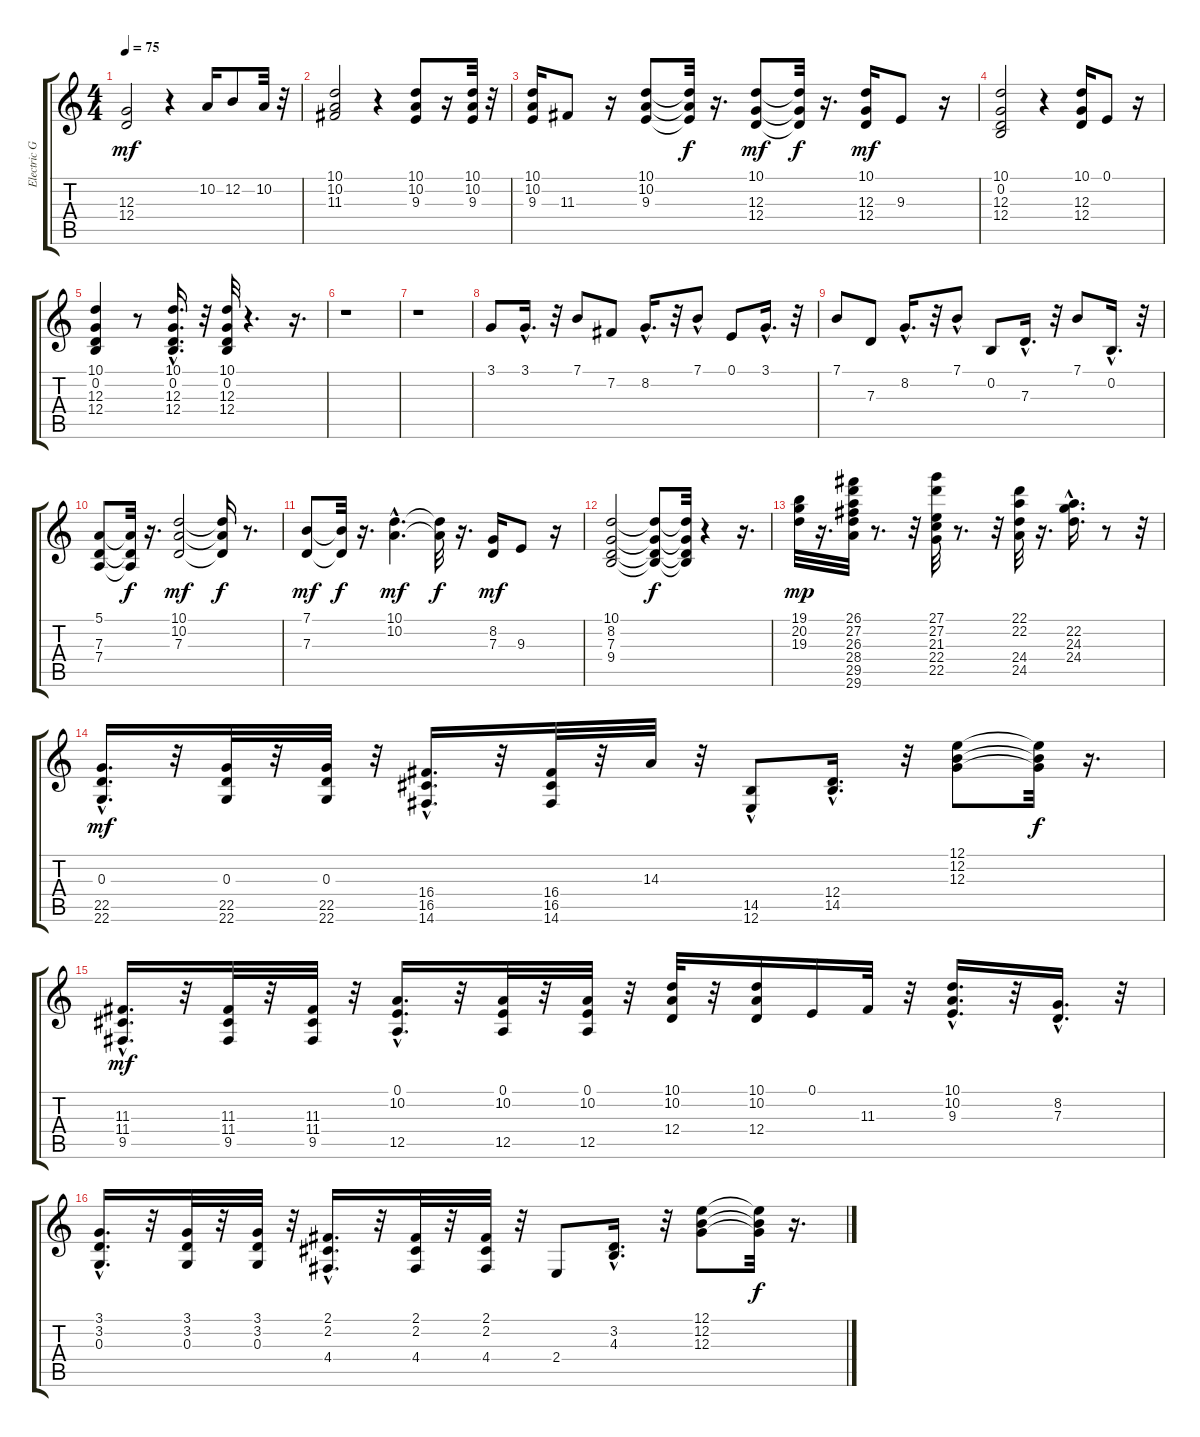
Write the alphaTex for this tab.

\track ("Electric Guitar 5" "Electric G") {instrument lead8bassandlead}
\staff {score tabs}
\tuning (E4 B3 G3 D3 A2 E2) {hide}
\ts (4 4)
\tempo 75
\clef g2
\ks c
(12.3 12.4).2{dy mf} r.4 10.2.16 12.2.8 10.2.32 r.32 |
(10.1 10.2 11.3).2 r.4 (10.1 10.2 9.3).8 r.16 (10.1 10.2 9.3).32 r.32 |
(10.1 10.2 9.3).16 11.3.8 r.16 (10.1 10.2 9.3).8 (10.1{t} 10.2{t} 9.3{t}).32{dy f} r.16{d} (10.1 12.3 12.4).8{dy mf} (10.1{t} 12.3{t} 12.4{t}).32{dy f} r.16{d} (10.1 12.3 12.4).16{dy mf} 9.3.8 r.16 |
(10.1 0.2 12.3 12.4).2 r.4 (10.1 12.3 12.4).16 0.1.8 r.16 |
(10.1 0.2 12.3 12.4).4 r.8 (10.1{hac} 0.2{hac} 12.3{hac} 12.4{hac}).16{d} r.32 (10.1 0.2 12.3 12.4).32 r.4{d} r.16{d} |
r.1 |
r.1 |
3.1.8 3.1{hac}.16{d} r.32 7.1.8 7.2.8 8.2{hac}.16{d} r.32 7.1{hac}.8 0.1.8 3.1{hac}.16{d} r.32 |
7.1.8 7.3.8 8.2{hac}.16{d} r.32 7.1{hac}.8 0.2.8 7.3{hac}.16{d} r.32 7.1.8 0.2{hac}.16{d} r.32 |
(5.1 7.3 7.4).8 (5.1{t} 7.3{t} 7.4{t}).32{dy f} r.16{d} (10.1 10.2 7.3).2{dy mf} (10.1{t} 10.2{t} 7.3{t}).16{dy f} r.8{d} |
(7.1 7.3).8{dy mf} (7.1{t} 7.3{t}).32{dy f} r.16{d} (10.1{hac} 10.2{hac}).4{d dy mf} (10.1{t} 10.2{t}).32{dy f} r.16{d} (8.2 7.3).16{dy mf} 9.3.8 r.16 |
(10.1 8.2 7.3 9.4).2 (10.1{t} 8.2{t} 7.3{t} 9.4{t}).8{dy f} (10.1{t} 8.2{t} 7.3{t} 9.4{t}).32 r.4 r.16{d} |
(19.1 20.2 19.3).32{dy mp} r.16{d} (26.1 27.2 26.3 28.4 29.5 29.6).32 r.8{d} r.32 (27.1 27.2 21.3 22.4 22.5).32 r.8{d} r.32 (22.1 22.2 24.4 24.5).32 r.16{d} (22.2{hac} 24.3{hac} 24.4{hac}).16{d} r.8 r.32 |
(0.3{hac} 22.5{hac} 22.6{hac}).16{d dy mf} r.32 (0.3 22.5 22.6).32 r.32 (0.3 22.5 22.6).32 r.32 (16.4{hac} 16.5{hac} 14.6{hac}).16{d} r.32 (16.4 16.5 14.6).32 r.32 14.3.32 r.32 (14.5{hac} 12.6).8 (12.4{hac} 14.5{hac}).16{d} r.32 (12.1 12.2 12.3).8 (12.1{t} 12.2{t} 12.3{t}).32{dy f} r.16{d} |
(11.3{hac} 11.4{hac} 9.5{hac}).16{d dy mf} r.32 (11.3 11.4 9.5).32 r.32 (11.3 11.4 9.5).32 r.32 (0.1{hac} 10.2{hac} 12.5{hac}).16{d} r.32 (0.1 10.2 12.5).32 r.32 (0.1 10.2 12.5).32 r.32 (10.1 10.2 12.4).32 r.32 (10.1 10.2 12.4).16 0.1.16 11.3.32 r.32 (10.1{hac} 10.2{hac} 9.3{hac}).16{d} r.32 (8.2{hac} 7.3{hac}).16{d} r.32 |
(3.1{hac} 3.2{hac} 0.3{hac}).16{d} r.32 (3.1 3.2 0.3).32 r.32 (3.1 3.2 0.3).32 r.32 (2.1{hac} 2.2{hac} 4.4{hac}).16{d} r.32 (2.1 2.2 4.4).32 r.32 (2.1 2.2 4.4).32 r.32 2.4.8 (3.2{hac} 4.3{hac}).16{d} r.32 (12.1 12.2 12.3).8 (12.1{t} 12.2{t} 12.3{t}).32{dy f} r.16{d}
